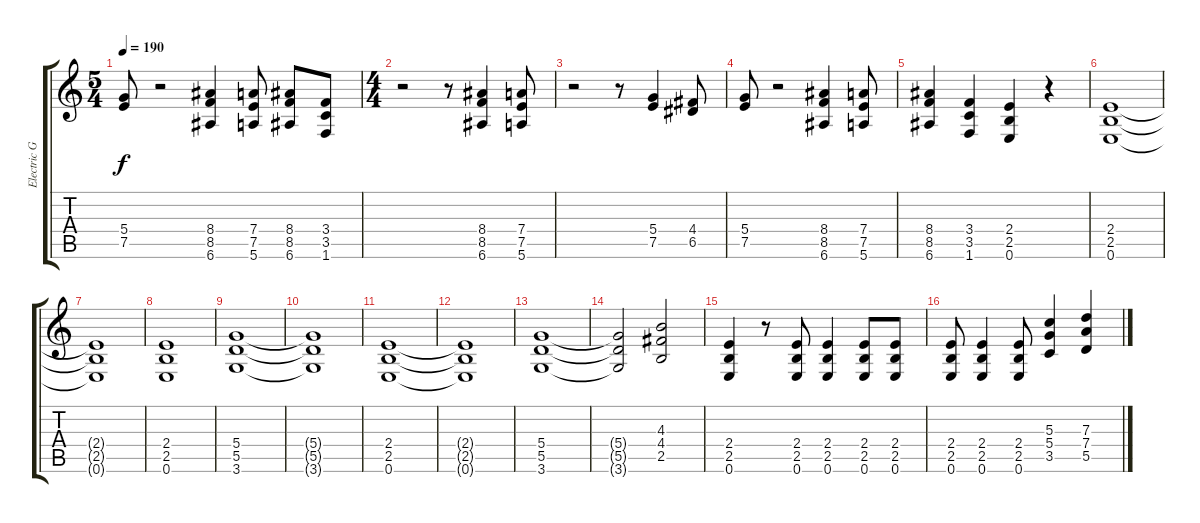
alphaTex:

\track ("Electric Guitar 1" "Electric G") {instrument distortionguitar}
\staff {score tabs}
\tuning (E4 B3 G3 D3 A2 E2) {hide}
\ts (5 4)
\tempo 190
\clef g2
\ks c
(5.4 7.5).8{dy f} r.2 (8.4 8.5 6.6).4 (7.4 7.5 5.6).8 (8.4 8.5 6.6).8 (3.4 3.5 1.6).8 |
\ts (4 4)
r.2 r.8 (8.4 8.5 6.6).4 (7.4 7.5 5.6).8 |
r.2 r.8 (5.4 7.5).4 (4.4 6.5).8 |
(5.4 7.5).8 r.2 (8.4 8.5 6.6).4 (7.4 7.5 5.6).8 |
(8.4 8.5 6.6).4 (3.4 3.5 1.6).4 (2.4 2.5 0.6).4 r.4 |
(2.4 2.5 0.6).1 |
(2.4{t} 2.5{t} 0.6{t}).1 |
(2.4 2.5 0.6).1 |
(5.4 5.5 3.6).1 |
(5.4{t} 5.5{t} 3.6{t}).1 |
(2.4 2.5 0.6).1 |
(2.4{t} 2.5{t} 0.6{t}).1 |
(5.4 5.5 3.6).1 |
(5.4{t} 5.5{t} 3.6{t}).2 (4.3 4.4 2.5).2 |
(2.4 2.5 0.6).4 r.8 (2.4 2.5 0.6).8 (2.4 2.5 0.6).4 (2.4 2.5 0.6).8 (2.4 2.5 0.6).8 |
(2.4 2.5 0.6).8 (2.4 2.5 0.6).4 (2.4 2.5 0.6).8 (5.3 5.4 3.5).4 (7.3 7.4 5.5).4
